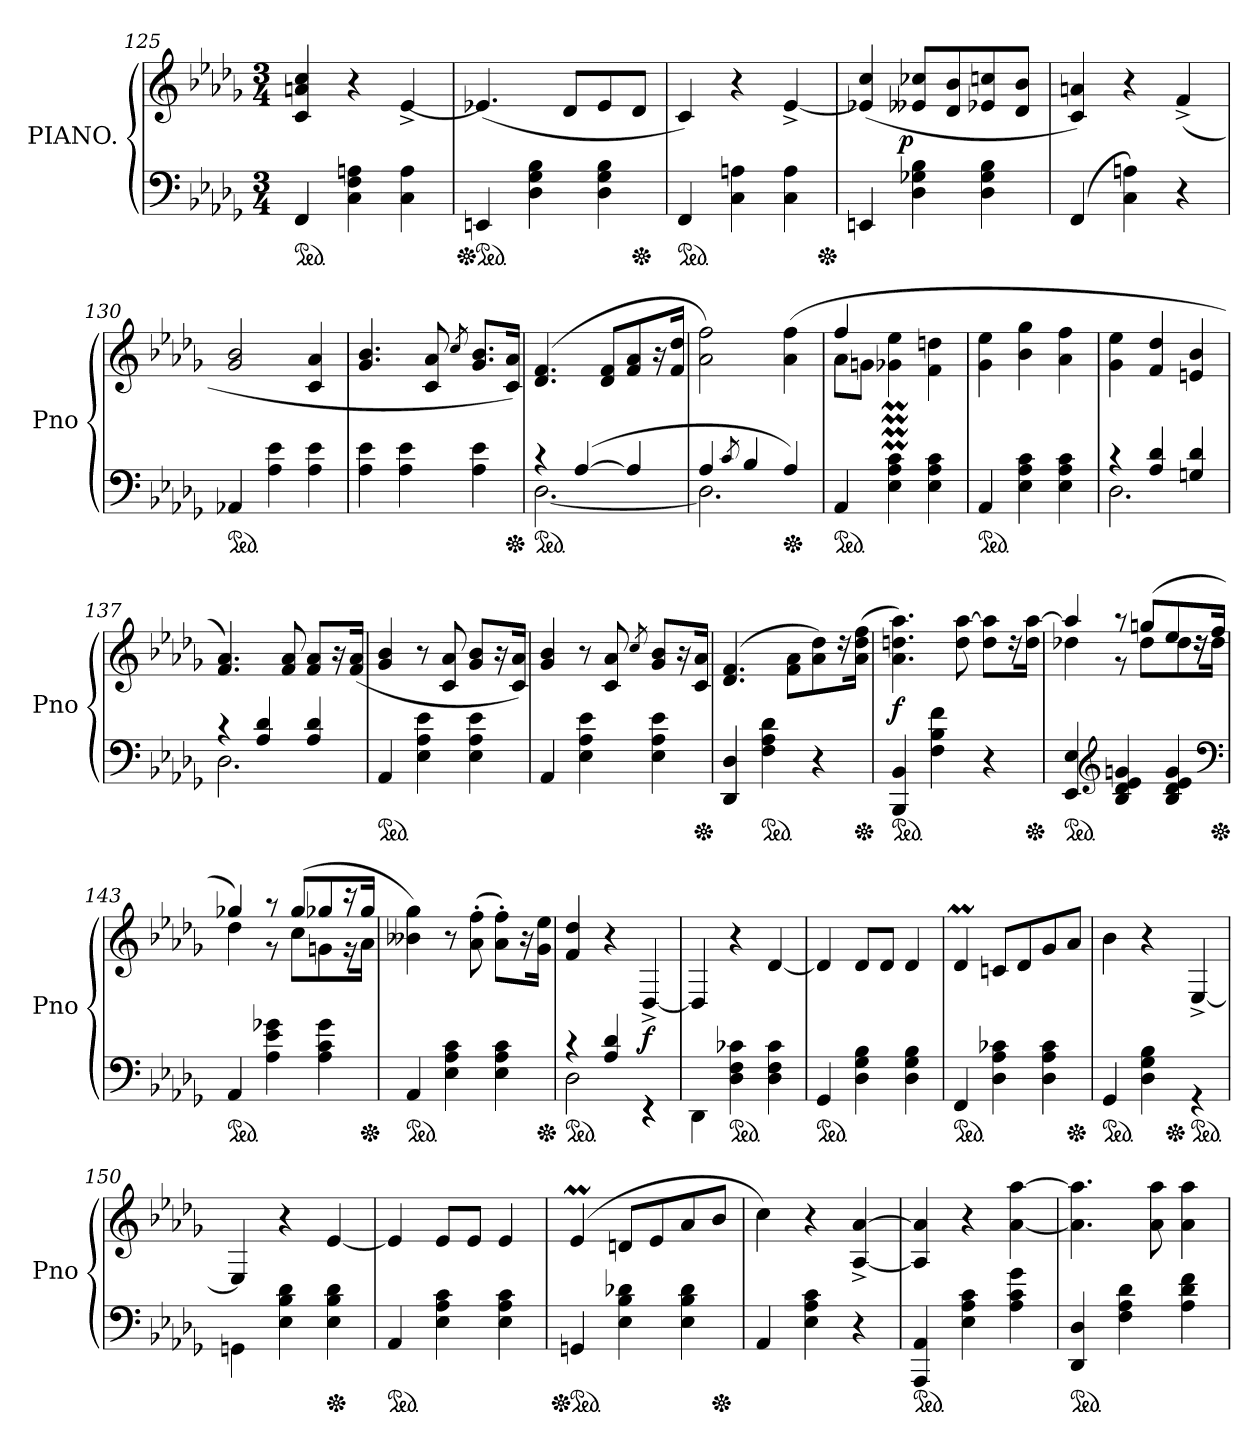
**kern	**kern	**dynam
*part1	*part1	*part1
*staff2	*staff1	*staff1/2
*I"PIANO.	*	*
*I'Pno	*	*
*clefF4	*clefG2	*
*k[b-e-a-d-g-]	*k[b-e-a-d-g-]	*
*M3/4	*M3/4	*
*ped	*	*
=125	=125	=125
4FF	4c 4an 4cc	.
4C 4F 4An	4r	.
4C 4A	[4e-^<	.
=126	=126	=126
*Xped	*	*
*ped	*	*
4EEn	(<4.e-X]	.
4D- 4G- 4B-	.	.
.	8d-L	.
4D- 4G- 4B-	8e-	.
*Xped	*	*
.	8d-J	.
=127	=127	=127
*ped	*	*
4FF	4c)	.
4C 4An	4r	.
4C 4A	[4e-^<	.
*Xped	*	*
=128	=128	=128
4EEn	(<4e-X] 4cc	.
!	!	!LO:DY:rj
4D- 4G-X 4B-	8e--X 8cc-XL	p
.	8d- 8b-	.
4D- 4G- 4B-	8e-X 8ccn	.
.	8d- 8b-J	.
=129	=129	=129
(>4FF	4c 4an)	.
4C 4An)	4r	.
4r	(<4f^<	.
=130	=130	=130
*ped	*	*
4AA-X	2g- 2b-	.
4A- 4e-	.	.
4A- 4e-	4c 4a-	.
=131	=131	=131
4A- 4e-	4.g- 4.b-	.
4A- 4e-	.	.
.	8c 8a-	.
.	8qcc/	.
4A- 4e-	8.g- 8.b-L	.
*Xped	*	*
.	16c 16a-Jk)	.
=132	=132	=132
*^	*	*
*ped	*	*	*
4rc	[2.D-	(<4.d- 4.f	.
(>[4A-	.	.	.
.	.	8d- 8fL	.
4A-]	.	8f 8a-	.
.	.	16r	.
.	.	16f 16dd-Jk	.
=133	=133	=133	=133
4A-	2.D-]	2a- 2ff)	.
8qc/	.	.	.
4B-	.	.	.
*Xped	*	*	*
4A-)	.	(>4a- 4ff	.
*v	*v	*	*
=134	=134	=134
*	*^	*
*ped	*	*	*
4AA-	4ff	8a-L	.
.	.	8gnJ	.
4E- 4A- 4c	2ryy	4g-XM 4ee-M	.
4E- 4A- 4c	.	4f\ 4ddn\	.
*	*v	*v	*
=135	=135	=135
*ped	*	*
4AA-	4g- 4ee-	.
4E- 4A- 4c	4b- 4gg-	.
4E- 4A- 4c	4a- 4ff	.
=136	=136	=136
*^	*	*
4rc	2.D-	4g- 4ee-	.
4A- 4d-	.	4f/ 4dd-/	.
4Gn 4d-	.	4en/ 4b-/	.
=137	=137	=137	=137
4rc	2.D-	4.f 4.a-)	.
4A- 4d-	.	.	.
.	.	8f 8a-	.
4A- 4d-	.	8f 8a-L	.
.	.	16r	.
.	.	(<16f 16a-Jk	.
*v	*v	*	*
=138	=138	=138
*ped	*	*
4AA-	4g- 4b-	.
4E- 4A- 4e-	8r	.
.	8c 8a-	.
4E- 4A- 4e-	8g- 8b-L	.
.	16r	.
.	16c 16a-Jk)	.
=139	=139	=139
4AA-	4g- 4b-	.
4E- 4A- 4e-	8r	.
.	8c 8a-	.
.	8qcc/	.
4E- 4A- 4e-	8g- 8b-L	.
.	16r	.
*Xped	*	*
.	16c 16a-Jk	.
=140	=140	=140
4DD- 4D-	(>4.d-/ 4.f/	.
*ped	*	*
4F 4A- 4d-	.	.
.	8f 8a-L	.
4r	8a- 8dd-)	.
.	16rdd	.
*Xped	*	*
.	(>16a- 16dd- 16ffJk	.
=141	=141	=141
*ped	*	*
4BBB- 4BB-	4.a- 4.ddn 4.aa-)	f
4F 4B- 4f	.	.
.	8dd [8aa-	.
4r	8dd 8aa-]L	.
.	16rdd	.
*Xped	*	*
.	16dd [16aa-Jk	.
=142	=142	=142
*	*^	*
*ped	*	*	*
4EE- 4E-	4aa-]	4dd-X	.
*clefG2	*	*	*
4B- 4d- 4e- 4gn	8r	8r	.
.	(>8ggnL	8dd-L	.
4B- 4d- 4e- 4g	8ee-	8dd-	.
.	16rdd	16rdd	.
*clefF4	*	*	*
*Xped	*	*	*
.	16ffJk	16dd-Jk	.
=143	=143	=143	=143
*ped	*	*	*
4AA-	4gg-X)	4dd-	.
4A- 4e- 4g-X	8r	8r	.
.	(>8gg-L	8ccL	.
4A- 4c 4g-	8gg-X	8gn	.
.	16r	16r	.
*Xped	*	*	*
.	16gg-Jk	16a-Jk	.
=144	=144	=144	=144
*ped	*	*	*
4AA-	4gg-\)	4b--X\ 4gg-\	.
4E- 4A- 4c	2ryy	8r	.
.	.	(>8a-' 8ff'	.
4E- 4A- 4c	.	8a-'> 8ff'>L)	.
.	.	16r	.
*Xped	*	*	*
.	.	16g- 16ee-Jk	.
*	*v	*v	*
=145	=145	=145
*^	*	*
*ped	*	*	*
4rc	2D-	4f/ 4dd-/	.
4A- 4d-	.	4r	.
4rEE	4rEE	[4D-^>/	f
*v	*v	*	*
=146	=146	=146
4DD-\	4D-/]	.
*ped	*	*
4D- 4F 4c-X	4r	.
4D- 4F 4c-	[4d-	.
=147	=147	=147
*ped	*	*
4GG-	4d-]	.
4D- 4G- 4B-	8d-L	.
.	8d-J	.
4D- 4G- 4B-	4d-	.
=148	=148	=148
*ped	*	*
4FF	4d-M	.
4D- 4A- 4c-X	8cnL	.
.	8d-	.
4D- 4A- 4c-	8g-	.
*Xped	*	*
.	8a-J	.
=149	=149	=149
*ped	*	*
*	*^	*
4GG-	4b-	4.ryy	.
4D- 4G- 4B-	4r	.	.
*Xped	*	*	*
.	.	4.ryy	.
*ped	*	*	*
4rGG	[4E-^>/	.	.
*	*v	*v	*
=150	=150	=150
4GGn\	4E-/]	.
4E- 4B- 4d-	4r	.
*Xped	*	*
4E- 4B- 4d-	[4e-	.
=151	=151	=151
*ped	*	*
4AA-	4e-]	.
4E- 4A- 4c	8e-L	.
.	8e-J	.
4E- 4A- 4c	4e-	.
=152	=152	=152
*Xped	*	*
*ped	*	*
4GGn	(<4e-M	.
4E- 4B- 4d-X	8dnL	.
.	8e-	.
4E- 4B- 4d-	8a-	.
*Xped	*	*
.	8b-J	.
=153	=153	=153
4AA-	4cc\)	.
4E- 4A- 4c	4r	.
4r	[4A-^< [4a-^<	.
=154	=154	=154
*ped	*	*
4AAA- 4AA-	4A-] 4a-]	.
4E- 4A- 4c	4r	.
4A- 4c 4g-	[4a- [4aa-	.
=155	=155	=155
*ped	*	*
4DD- 4D-	4.a-] 4.aa-]	.
4F 4A- 4d-	.	.
.	8a- 8aa-	.
4A- 4d- 4f	4a- 4aa-	.
=	=	=
*-	*-	*-
